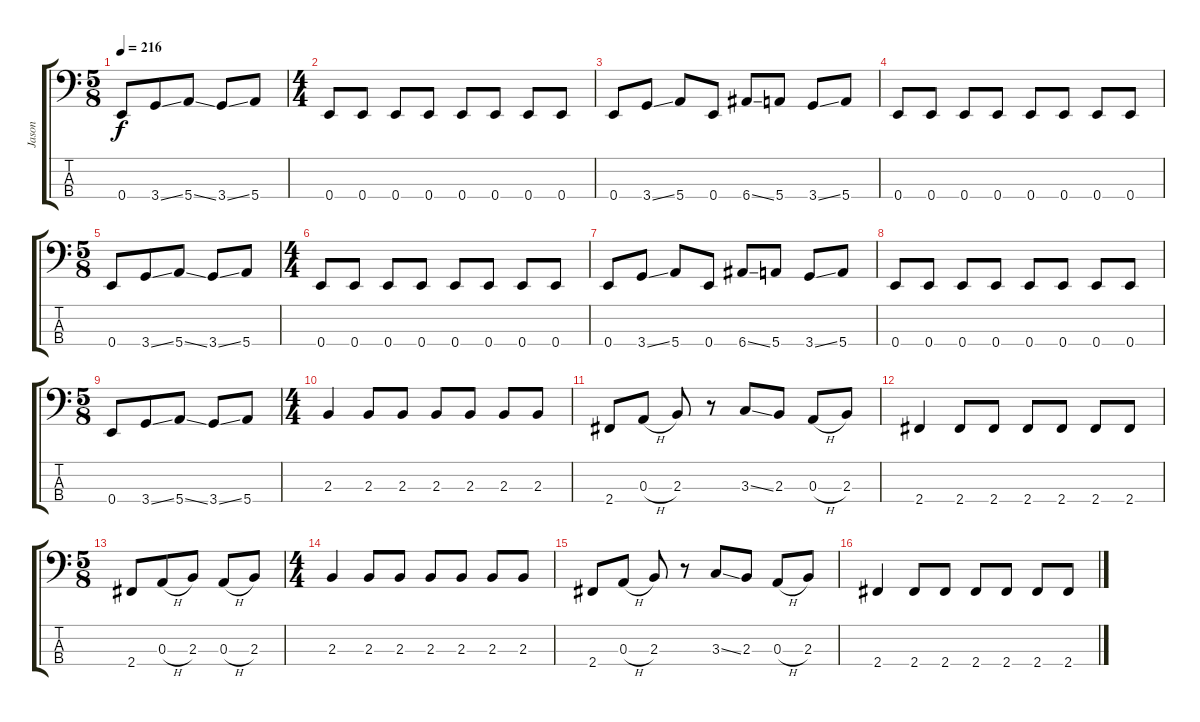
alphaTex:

\track ("Jason" "Jason") {instrument electricbasspick}
\staff {score tabs}
\tuning (G2 D2 A1 E1) {hide}
\ts (5 8)
\tempo 216
\clef f4
\ks c
0.4.8{dy f} 3.4{ss}.8 5.4{ss}.8 3.4{ss}.8 5.4.8 |
\ts (4 4)
0.4.8 0.4.8 0.4.8 0.4.8 0.4.8 0.4.8 0.4.8 0.4.8 |
0.4.8 3.4{ss}.8 5.4.8 0.4.8 6.4{ss}.8 5.4.8 3.4{ss}.8 5.4.8 |
0.4.8 0.4.8 0.4.8 0.4.8 0.4.8 0.4.8 0.4.8 0.4.8 |
\ts (5 8)
0.4.8 3.4{ss}.8 5.4{ss}.8 3.4{ss}.8 5.4.8 |
\ts (4 4)
0.4.8 0.4.8 0.4.8 0.4.8 0.4.8 0.4.8 0.4.8 0.4.8 |
0.4.8 3.4{ss}.8 5.4.8 0.4.8 6.4{ss}.8 5.4.8 3.4{ss}.8 5.4.8 |
0.4.8 0.4.8 0.4.8 0.4.8 0.4.8 0.4.8 0.4.8 0.4.8 |
\ts (5 8)
0.4.8 3.4{ss}.8 5.4{ss}.8 3.4{ss}.8 5.4.8 |
\ts (4 4)
2.3.4 2.3.8 2.3.8 2.3.8 2.3.8 2.3.8 2.3.8 |
2.4.8 0.3{h}.8 2.3.8 r.8 3.3{ss}.8 2.3.8 0.3{h}.8 2.3.8 |
2.4.4 2.4.8 2.4.8 2.4.8 2.4.8 2.4.8 2.4.8 |
\ts (5 8)
2.4.8 0.3{h}.8 2.3.8 0.3{h}.8 2.3.8 |
\ts (4 4)
2.3.4 2.3.8 2.3.8 2.3.8 2.3.8 2.3.8 2.3.8 |
2.4.8 0.3{h}.8 2.3.8 r.8 3.3{ss}.8 2.3.8 0.3{h}.8 2.3.8 |
2.4.4 2.4.8 2.4.8 2.4.8 2.4.8 2.4.8 2.4.8
